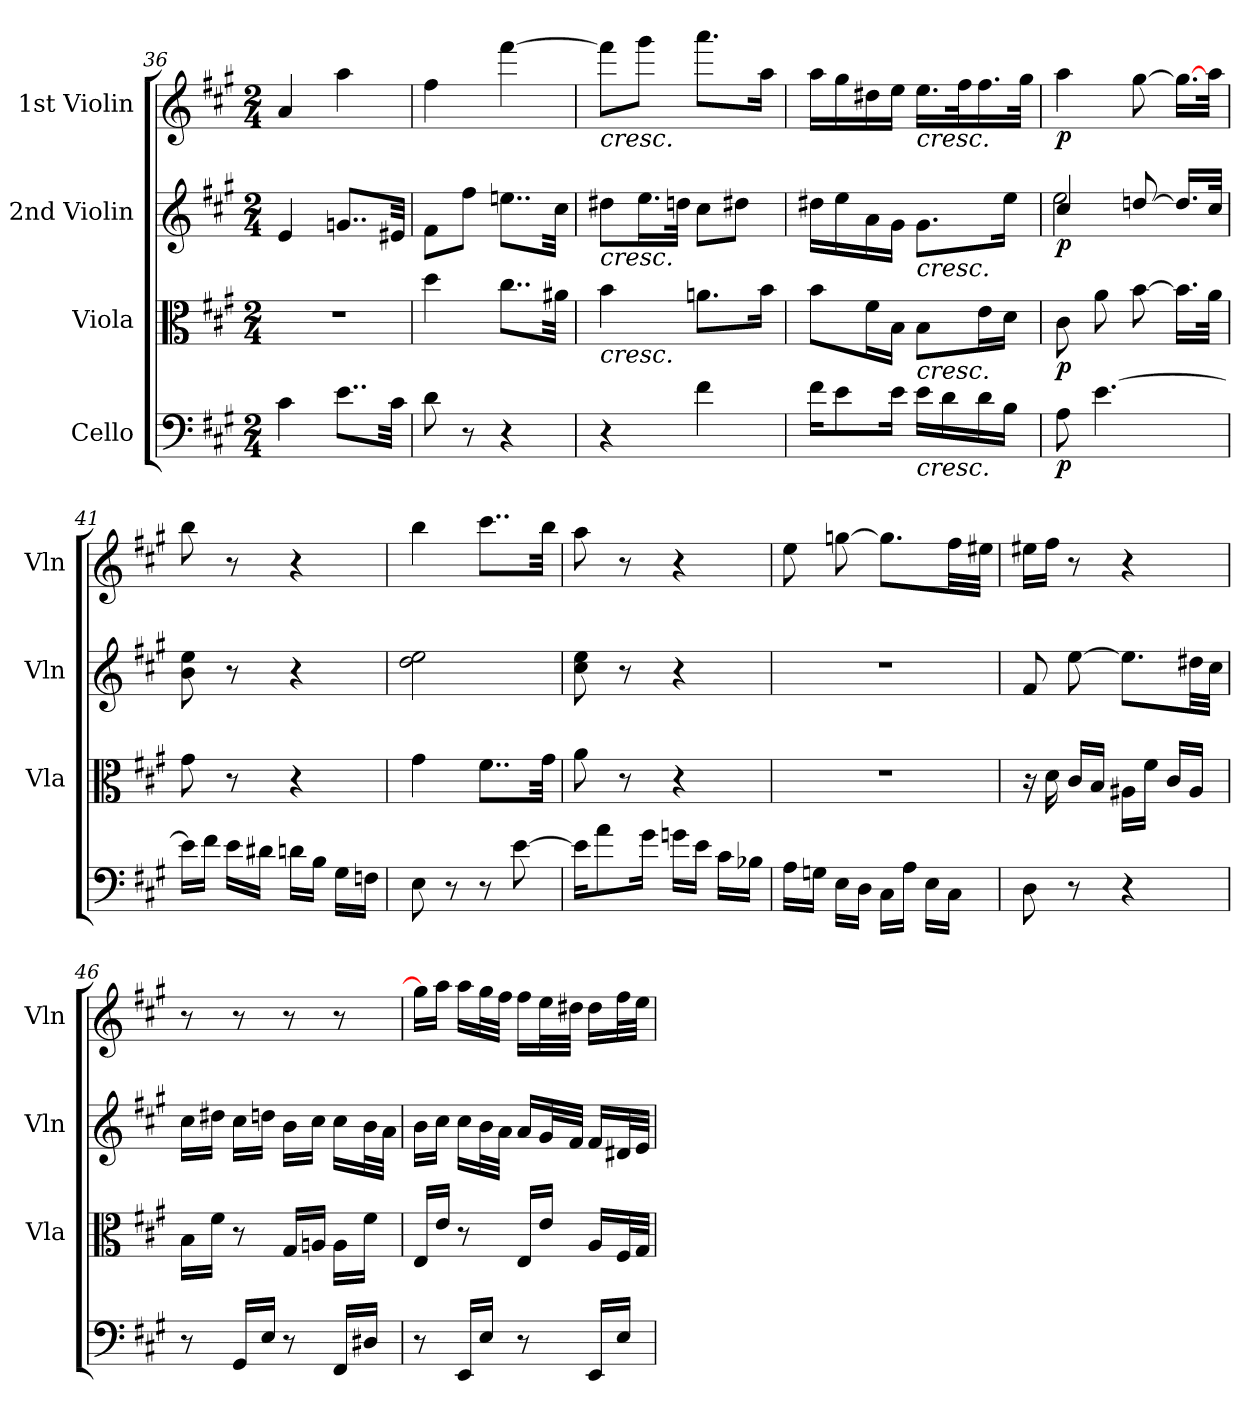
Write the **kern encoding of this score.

**kern	**dynam	**kern	**dynam	**kern	**dynam	**kern	**dynam
*part4	*part4	*part3	*part3	*part2	*part2	*part1	*part1
*staff4	*staff4	*staff3	*staff3	*staff2	*staff2	*staff1	*staff1
*I"Cello	*	*I"Viola	*	*I"2nd Violin	*	*I"1st Violin	*
*	*	*I'Vla	*	*I'Vln	*	*I'Vln	*
*clefF4	*	*clefC3	*	*clefG2	*	*clefG2	*
*k[f#c#g#]	*	*k[f#c#g#]	*	*k[f#c#g#]	*	*k[f#c#g#]	*
*M2/4	*	*M2/4	*	*M2/4	*	*M2/4	*
=36	=36	=36	=36	=36	=36	=36	=36
4c#\	.	2r	.	4e/	.	4a/	.
8..e\L	.	.	.	8..gn/L	.	4aa\	.
32c#\Jkk	.	.	.	32e#X/Jkk	.	.	.
!!LO:LB:g=z
=37	=37	=37	=37	=37	=37	=37	=37
8d\	.	4dd\	.	8f#\L	.	4ff#\	.
8r	.	.	.	8ff#\J	.	.	.
4r	.	8..cc#\L	.	8..een\L	.	[4fff#\	.
.	.	32a#X\Jkk	.	32cc#\Jkk	.	.	.
=38	=38	=38	=38	=38	=38	=38	=38
!	!	!	!	!	!	!LO:TX:b:i:t=cresc.	!
!	!	!	!	!LO:TX:b:i:t=cresc.	!	!	!
!	!	!LO:TX:b:i:t=cresc.	!	!	!	!	!
4r	.	4b\	.	8dd#X\L	.	8fff#\L]	.
.	.	.	.	16.ee\L	.	8ggg#\J	.
.	.	.	.	32ddn\JJk	.	.	.
4f#\	.	8.an\L	.	8cc#\L	.	8.aaa\L	.
.	.	.	.	8dd#X\J	.	.	.
.	.	16b\Jk	.	.	.	16aa\Jk	.
=39	=39	=39	=39	=39	=39	=39	=39
16f#\KL	.	8b\L	.	16dd#X\LL	.	16aa\LL	.
8e\	.	.	.	16ee\	.	16gg#\	.
.	.	16f#\L	.	16a\	.	16dd#X\	.
16e\Jk	.	16B\JJ	.	16g#\JJ	.	16ee\JJ	.
!	!	!	!	!	!	!LO:TX:b:i:t=cresc.	!
!	!	!	!	!LO:TX:b:i:t=cresc.	!	!	!
!	!	!LO:TX:b:i:t=cresc.	!	!	!	!	!
!LO:TX:b:i:t=cresc.	!	!	!	!	!	!	!
16e\LL	.	8B\L	.	8.g#\L	.	16.ee\LL	.
16d\	.	.	.	.	.	.	.
.	.	.	.	.	.	32ff#\K	.
16d\	.	16e\L	.	.	.	16.ff#\	.
16B\JJ	.	16d\JJ	.	16ee\Jk	.	.	.
.	.	.	.	.	.	32gg#\JJk	.
!!LO:PB:g=z
=40	=40	=40	=40	=40	=40	=40	=40
*	*	*	*	*^	*	*	*
!	!LO:DY:b	!	!LO:DY:b	!	!	!LO:DY:b	!	!LO:DY:b
8A\	p	8c#\	p	4cc#/	2ee\	p	4aa\	p
[4.e\	.	8a\	.	.	.	.	.	.
.	.	[8b\	.	[8ddn/	.	.	[8gg#\	.
.	.	16.b\LL]	.	16.dd/LL]	.	.	16.gg#\LL_	.
.	.	32a\JJk	.	32cc#/JJk	.	.	32aa\JJk	.
*	*	*	*	*v	*v	*	*	*
=41	=41	=41	=41	=41	=41	=41	=41
16e\LL]	.	8g#\	.	8b\ 8ee\	.	8bb\	.
16f#\JJ	.	.	.	.	.	.	.
16e\LL	.	8r	.	8r	.	8r	.
16d#X\JJ	.	.	.	.	.	.	.
16dn\LL	.	4r	.	4r	.	4r	.
16B\JJ	.	.	.	.	.	.	.
16G#\LL	.	.	.	.	.	.	.
16Fn\JJ	.	.	.	.	.	.	.
=42	=42	=42	=42	=42	=42	=42	=42
8E\	.	4g#\	.	2dd\ 2ee\	.	4bb\	.
8r	.	.	.	.	.	.	.
8r	.	8..f#\L	.	.	.	8..ccc#\L	.
[8e\	.	.	.	.	.	.	.
.	.	32g#\Jkk	.	.	.	32bb\Jkk	.
=43	=43	=43	=43	=43	=43	=43	=43
16e\KL]	.	8a\	.	8cc#\ 8ee\	.	8aa\	.
8a\	.	.	.	.	.	.	.
.	.	8r	.	8r	.	8r	.
16g#\Jk	.	.	.	.	.	.	.
16gn\LL	.	4r	.	4r	.	4r	.
16e\JJ	.	.	.	.	.	.	.
16c#\LL	.	.	.	.	.	.	.
16B-X\JJ	.	.	.	.	.	.	.
!!LO:LB:g=z
=44	=44	=44	=44	=44	=44	=44	=44
16A\LL	.	2r	.	2r	.	8ee\	.
16Gn\JJ	.	.	.	.	.	.	.
16E\LL	.	.	.	.	.	[8ggn\	.
16D\JJ	.	.	.	.	.	.	.
16C#\LL	.	.	.	.	.	8.gg\L]	.
16A\JJ	.	.	.	.	.	.	.
16E\LL	.	.	.	.	.	.	.
16C#\JJ	.	.	.	.	.	32ff#\LL	.
.	.	.	.	.	.	32ee#X\JJJ	.
=45	=45	=45	=45	=45	=45	=45	=45
8D\	.	16r	.	8f#/	.	16ee#X\LL	.
.	.	16d\	.	.	.	16ff#\JJ	.
8r	.	16c#/LL	.	[8ee\	.	8r	.
.	.	16B/JJ	.	.	.	.	.
4r	.	16A#X\LL	.	8.ee\L]	.	4r	.
.	.	16f#\JJ	.	.	.	.	.
.	.	16c#/LL	.	.	.	.	.
.	.	16A#/JJ	.	32dd#X\LL	.	.	.
.	.	.	.	32cc#\JJJ	.	.	.
=46	=46	=46	=46	=46	=46	=46	=46
8r	.	16B\LL	.	16cc#\LL	.	8r	.
.	.	16f#\JJ	.	16dd#X\JJ	.	.	.
16GG#/LL	.	8r	.	16cc#\LL	.	8r	.
16E/JJ	.	.	.	16ddn\JJ	.	.	.
8r	.	16G#/LL	.	16b\LL	.	8r	.
.	.	16An/JJ	.	16cc#\JJ	.	.	.
16FF#/LL	.	16A\LL	.	16cc#\LL	.	8r	.
16D#X/JJ	.	16f#\JJ	.	32b\L	.	.	.
.	.	.	.	32a\JJJ	.	.	.
!!LO:PB:g=z
=47	=47	=47	=47	=47	=47	=47	=47
8r	.	16E/LL	.	16b\LL	.	16gg#\LL]	.
.	.	16e/JJ	.	16cc#\JJ	.	16aa\JJ	.
16EE/LL	.	8r	.	16cc#\LL	.	16aa\LL	.
16E/JJ	.	.	.	32b\L	.	32gg#\L	.
.	.	.	.	32a\JJJ	.	32ff#\JJJ	.
8r	.	16E/LL	.	16a/LL	.	16ff#\LL	.
.	.	16e/JJ	.	32g#/L	.	32ee\L	.
.	.	.	.	32f#/JJJ	.	32dd#X\JJJ	.
16EE/LL	.	16A/LL	.	16f#/LL	.	16dd#\LL	.
16E/JJ	.	32F#/L	.	32d#X/L	.	32ff#\L	.
.	.	32G#/JJJ	.	32e/JJJ	.	32ee\JJJ	.
=	=	=	=	=	=	=	=
*-	*-	*-	*-	*-	*-	*-	*-
